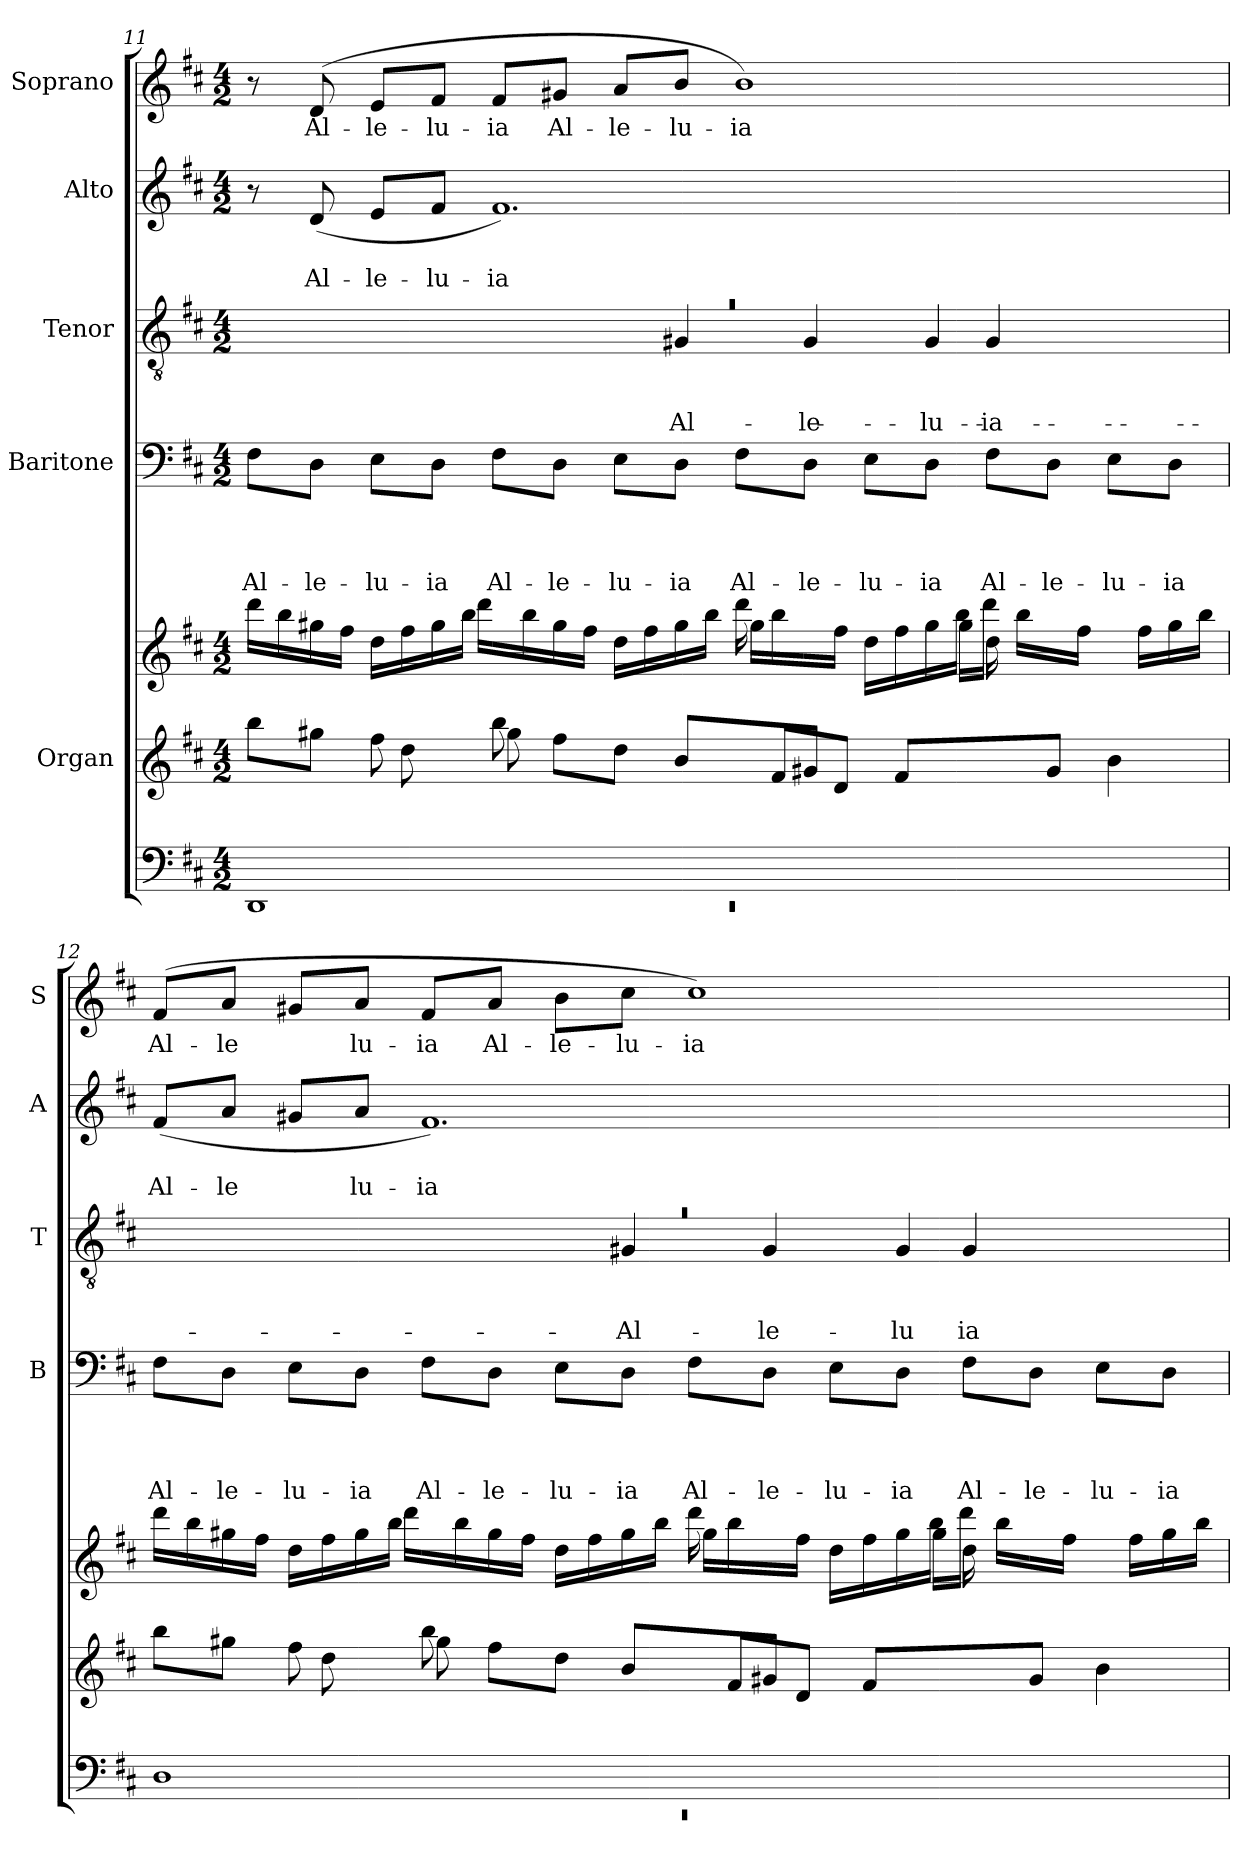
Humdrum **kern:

**kern	**kern	**kern	**kern	**text	**text	**text	**text	**kern	**text	**text	**text	**kern	**text	**text	**kern	**text
*part6	*part5	*part5	*part4	*part4	*part4	*part4	*part4	*part3	*part3	*part3	*part3	*part2	*part2	*part2	*part1	*part1
*staff7	*staff6	*staff5	*staff4	*staff4	*staff4	*staff4	*staff4	*staff3	*staff3	*staff3	*staff3	*staff2	*staff2	*staff2	*staff1	*staff1
*	*I"Organ	*	*I"Baritone	*	*	*	*	*I"Tenor	*	*	*	*I"Alto	*	*	*I"Soprano	*
*	*	*	*I'B	*	*	*	*	*I'T	*	*	*	*I'A	*	*	*I'S	*
!!LO:PB:g=z
*clefF4	*clefG2	*clefG2	*clefF4	*	*	*	*	*clefGv2	*	*	*	*clefG2	*	*	*clefG2	*
*k[f#c#]	*k[f#c#]	*k[f#c#]	*k[f#c#]	*	*	*	*	*k[f#c#]	*	*	*	*k[f#c#]	*	*	*k[f#c#]	*
*D:	*D:	*D:	*D:	*	*	*	*	*D:	*	*	*	*D:	*	*	*D:	*
*M4/2	*M4/2	*M4/2	*M4/2	*	*	*	*	*M4/2	*	*	*	*M4/2	*	*	*M4/2	*
=11	=11	=11	=11	=11	=11	=11	=11	=11	=11	=11	=11	=11	=11	=11	=11	=11
*^	*	*	*	*	*	*	*	*	*	*	*	*	*	*	*	*
!	!LO:N:vis=1	!	!	!	!	!	!	!LO:LY:b	!LO:N:vis=1	!	!	!	!	!	!	!	!
*	*	*^	*^	*	*	*	*	*	*^	*	*	*	*	*	*	*	*
*	*	*	*^	*	*^	*	*	*	*	*	*	*^	*	*	*	*	*	*	*	*
*	*	*	*	*^	*	*	*^	*	*	*	*	*	*	*	*^	*	*	*	*	*	*	*	*
1DD	0rEE	8bb\L	4ryy	2ryy	1ryy	16ddd\LL	4..ryy	1ryy	1ryy	8F#\L	.	.	.	Al-	0ra	2..ryy	1ryy	1.ryy	.	.	.	8r	.	.	8r	.
.	.	.	.	.	.	16bb\	.	.	.	.	.	.	.	.	.	.	.	.	.	.	.	.	.	.	.	.
!	!	!	!	!	!	!	!	!	!	!	!	!	!	!LO:LY:b	!	!	!	!	!	!	!	!	!	!LO:LY:b	!	!LO:LY:b
.	.	8gg#X\J	.	.	.	16gg#X\	.	.	.	8D\J	.	.	.	-le-	.	.	.	.	.	.	.	(<8d/	.	Al-	(8d/	Al-
.	.	.	.	.	.	16ff#\JJ	.	.	.	.	.	.	.	.	.	.	.	.	.	.	.	.	.	.	.	.
!	!	!	!	!	!	!	!	!	!	!	!	!	!	!LO:LY:b	!	!	!	!	!	!	!	!	!	!LO:LY:b	!	!LO:LY:b
.	.	8ff#\	16ryy	.	.	16dd\LL	.	.	.	8E\L	.	.	.	-lu-	.	.	.	.	.	.	.	8e/L	.	-le-	8e/L	-le-
.	.	.	8dd\	.	.	16ff#\	.	.	.	.	.	.	.	.	.	.	.	.	.	.	.	.	.	.	.	.
!	!	!	!	!	!	!	!	!	!	!	!	!	!	!LO:LY:b	!	!	!	!	!	!	!	!	!	!LO:LY:b	!	!LO:LY:b
.	.	1ryy	.	.	.	16gg#\	.	.	.	8D\J	.	.	.	-ia	.	.	.	.	.	.	.	8f#/J	.	-lu-	8f#/J	-lu-
.	.	.	16ryy	.	.	16bb\JJ	16ddd\LL	.	.	.	.	.	.	.	.	.	.	.	.	.	.	.	.	.	.	.
!	!	!	!	!	!	!	!	!	!	!	!	!	!	!LO:LY:b	!	!	!	!	!	!	!	!	!	!LO:LY:b	!	!LO:LY:b
.	.	.	8bb\	8gg#\	.	1.ryy	16ryy	.	.	8F#\L	.	.	.	Al-	.	.	.	.	.	.	.	1.f#)	.	-ia	8f#/L	-ia
.	.	.	.	.	.	.	16bb\	.	.	.	.	.	.	.	.	.	.	.	.	.	.	.	.	.	.	.
!	!	!	!	!	!	!	!	!	!	!	!	!	!	!LO:LY:b	!	!	!	!	!	!	!	!	!	!	!	!LO:LY:b
.	.	.	1ryy	8ff#\L	.	.	16gg#\	.	.	8D\J	.	.	.	-le-	.	.	.	.	.	.	.	.	.	.	8g#X/J	Al-
.	.	.	.	.	.	.	16ff#\JJ	.	.	.	.	.	.	.	.	.	.	.	.	.	.	.	.	.	.	.
!	!	!	!	!	!	!	!	!	!	!	!	!	!	!LO:LY:b	!	!	!	!	!	!	!	!	!	!	!	!LO:LY:b
.	.	.	.	8dd\J	.	.	16dd\LL	.	.	8E\L	.	.	.	-lu-	.	.	.	.	.	.	.	.	.	.	8a/L	-le-
.	.	.	.	.	.	.	16ff#\	.	.	.	.	.	.	.	.	.	.	.	.	.	.	.	.	.	.	.
!	!	!	!	!	!	!	!	!	!	!	!	!	!	!LO:LY:b	!	!	!	!	!	!	!LO:LY:b	!	!	!	!	!LO:LY:b
.	.	.	.	8b/L	.	.	16gg#\	.	.	8D\J	.	.	.	-ia	.	4G#X/	.	.	.	.	Al-	.	.	.	8b/J	-lu-
.	.	.	.	.	.	.	16bb\JJ	.	.	.	.	.	.	.	.	.	.	.	.	.	.	.	.	.	.	.
!	!	!	!	!	!	!	!	!	!	!	!	!	!	!LO:LY:b	!	!	!	!	!	!	!	!	!	!	!	!LO:LY:b
1ryy	.	.	.	8ryy	16ryy	.	16ddd\	16gg#\LL	4..ryy	8F#\L	.	.	.	Al-	.	.	8ryy	.	.	.	.	.	.	.	1b)	-ia
.	.	.	.	.	8f#/L	.	2...ryy	16bb\	.	.	.	.	.	.	.	.	.	.	.	.	.	.	.	.	.	.
!	!	!	!	!	!	!	!	!	!	!	!	!	!	!LO:LY:b	!	!	!	!	!	!	!LO:LY:b	!	!	!	!	!
.	.	.	.	8g#X/J	.	.	.	16ryy	.	8D\J	.	.	.	-le-	.	2..ryy	4G#/	.	.	.	-le-	.	.	.	.	.
.	.	.	.	.	8d/J	.	.	16ff#\JJ	.	.	.	.	.	.	.	.	.	.	.	.	.	.	.	.	.	.
!	!	!	!	!	!	!	!	!	!	!	!	!	!	!LO:LY:b	!	!	!	!	!	!	!	!	!	!	!	!
.	.	.	.	2.ryy	.	.	.	16dd\LL	.	8E\L	.	.	.	-lu-	.	.	.	.	.	.	.	.	.	.	.	.
.	.	.	.	.	8f#/L	.	.	16ff#\	.	.	.	.	.	.	.	.	.	.	.	.	.	.	.	.	.	.
!	!	!	!	!	!	!	!	!	!	!	!	!	!	!LO:LY:b	!	!	!	!	!	!	!LO:LY:b	!	!	!	!	!
.	.	2ryy	.	.	.	.	.	16gg#\	.	8D\J	.	.	.	-ia	.	.	4G#/	.	.	.	-lu-	.	.	.	.	.
.	.	.	.	.	8.ryy	.	.	16bb\JJ	16gg#\LL	.	.	.	.	.	.	.	.	.	.	.	.	.	.	.	.	.
!	!	!	!	!	!	!	!	!	!	!	!	!	!	!LO:LY:b	!	!	!	!	!	!	!LO:LY:b	!	!	!	!	!
.	.	.	.	.	.	.	.	16dd\	16ddd\JJ	8F#\L	.	.	.	Al-	.	.	.	4G#/	.	.	-ia	.	.	.	.	.
.	.	.	.	.	.	.	.	4ryy	16bb\LL	.	.	.	.	.	.	.	.	.	.	.	.	.	.	.	.	.
!	!	!	!	!	!	!	!	!	!	!	!	!	!	!LO:LY:b	!	!	!	!	!	!	!	!	!	!	!	!
.	.	.	4.ryy	.	8g#/J	.	.	.	16ryy	8D\J	.	.	.	-le-	.	.	4.ryy	.	.	.	.	.	.	.	.	.
.	.	.	.	.	.	.	.	.	16ff#\JJ	.	.	.	.	.	.	.	.	.	.	.	.	.	.	.	.	.
!	!	!	!	!	!	!	!	!	!	!	!	!	!	!LO:LY:b	!	!	!	!	!	!	!	!	!	!	!	!
.	.	.	.	.	4b\	.	.	.	4ryy	8E\L	.	.	.	-lu-	.	.	.	4ryy	.	.	.	.	.	.	.	.
.	.	.	.	.	.	.	.	16ff#\LL	.	.	.	.	.	.	.	.	.	.	.	.	.	.	.	.	.	.
!	!	!	!	!	!	!	!	!	!	!	!	!	!	!LO:LY:b	!	!	!	!	!	!	!	!	!	!	!	!
.	.	8ryy	.	.	.	.	.	16gg#\	.	8D\J	.	.	.	-ia	.	.	.	.	.	.	.	.	.	.	.	.
.	.	.	.	.	.	.	.	16bb\JJ	.	.	.	.	.	.	.	.	.	.	.	.	.	.	.	.	.	.
!!LO:LB:g=z
=12	=12	=12	=12	=12	=12	=12	=12	=12	=12	=12	=12	=12	=12	=12	=12	=12	=12	=12	=12	=12	=12	=12	=12	=12	=12	=12
!	!LO:N:vis=1	!	!	!	!	!	!	!	!	!	!	!	!	!LO:LY:b	!LO:N:vis=1	!	!	!	!	!	!	!	!	!LO:LY:b	!	!LO:LY:b
1D	0rEE	8bb\L	4ryy	2ryy	1ryy	16ddd\LL	4..ryy	1ryy	1ryy	8F#\L	.	.	.	Al-	0ra	2..ryy	1ryy	1.ryy	.	.	.	(<8f#/L	.	Al-	(>8f#/L	Al-
.	.	.	.	.	.	16bb\	.	.	.	.	.	.	.	.	.	.	.	.	.	.	.	.	.	.	.	.
!	!	!	!	!	!	!	!	!	!	!	!	!	!	!LO:LY:b	!	!	!	!	!	!	!	!	!	!LO:LY:b	!	!LO:LY:b
.	.	8gg#X\J	.	.	.	16gg#X\	.	.	.	8D\J	.	.	.	-le-	.	.	.	.	.	.	.	8a/J	.	-le	8a/J	-le
.	.	.	.	.	.	16ff#\JJ	.	.	.	.	.	.	.	.	.	.	.	.	.	.	.	.	.	.	.	.
!	!	!	!	!	!	!	!	!	!	!	!	!	!	!LO:LY:b	!	!	!	!	!	!	!	!	!	!	!	!
.	.	8ff#\	16ryy	.	.	16dd\LL	.	.	.	8E\L	.	.	.	-lu-	.	.	.	.	.	.	.	8g#X/L	.	.	8g#X/L	.
.	.	.	8dd\	.	.	16ff#\	.	.	.	.	.	.	.	.	.	.	.	.	.	.	.	.	.	.	.	.
!	!	!	!	!	!	!	!	!	!	!	!	!	!	!LO:LY:b	!	!	!	!	!	!	!	!	!	!LO:LY:b	!	!LO:LY:b
.	.	1ryy	.	.	.	16gg#\	.	.	.	8D\J	.	.	.	-ia	.	.	.	.	.	.	.	8a/J	.	lu-	8a/J	lu-
.	.	.	16ryy	.	.	16bb\JJ	16ddd\LL	.	.	.	.	.	.	.	.	.	.	.	.	.	.	.	.	.	.	.
!	!	!	!	!	!	!	!	!	!	!	!	!	!	!LO:LY:b	!	!	!	!	!	!	!	!	!	!LO:LY:b	!	!LO:LY:b
.	.	.	8bb\	8gg#\	.	1.ryy	16ryy	.	.	8F#\L	.	.	.	Al-	.	.	.	.	.	.	.	1.f#)	.	-ia	8f#/L	-ia
.	.	.	.	.	.	.	16bb\	.	.	.	.	.	.	.	.	.	.	.	.	.	.	.	.	.	.	.
!	!	!	!	!	!	!	!	!	!	!	!	!	!	!LO:LY:b	!	!	!	!	!	!	!	!	!	!	!	!LO:LY:b
.	.	.	1ryy	8ff#\L	.	.	16gg#\	.	.	8D\J	.	.	.	-le-	.	.	.	.	.	.	.	.	.	.	8a/J	Al-
.	.	.	.	.	.	.	16ff#\JJ	.	.	.	.	.	.	.	.	.	.	.	.	.	.	.	.	.	.	.
!	!	!	!	!	!	!	!	!	!	!	!	!	!	!LO:LY:b	!	!	!	!	!	!	!	!	!	!	!	!LO:LY:b
.	.	.	.	8dd\J	.	.	16dd\LL	.	.	8E\L	.	.	.	-lu-	.	.	.	.	.	.	.	.	.	.	8b\L	-le-
.	.	.	.	.	.	.	16ff#\	.	.	.	.	.	.	.	.	.	.	.	.	.	.	.	.	.	.	.
!	!	!	!	!	!	!	!	!	!	!	!	!	!	!LO:LY:b	!	!	!	!	!	!	!LO:LY:b	!	!	!	!	!LO:LY:b
.	.	.	.	8b/L	.	.	16gg#\	.	.	8D\J	.	.	.	-ia	.	4G#X/	.	.	.	.	Al-	.	.	.	8cc#\J	-lu-
.	.	.	.	.	.	.	16bb\JJ	.	.	.	.	.	.	.	.	.	.	.	.	.	.	.	.	.	.	.
!	!	!	!	!	!	!	!	!	!	!	!	!	!	!LO:LY:b	!	!	!	!	!	!	!	!	!	!	!	!LO:LY:b
1ryy	.	.	.	8ryy	16ryy	.	16ddd\	16gg#\LL	4..ryy	8F#\L	.	.	.	Al-	.	.	8ryy	.	.	.	.	.	.	.	1cc#)	-ia
.	.	.	.	.	8f#/L	.	2...ryy	16bb\	.	.	.	.	.	.	.	.	.	.	.	.	.	.	.	.	.	.
!	!	!	!	!	!	!	!	!	!	!	!	!	!	!LO:LY:b	!	!	!	!	!	!	!LO:LY:b	!	!	!	!	!
.	.	.	.	8g#X/J	.	.	.	16ryy	.	8D\J	.	.	.	-le-	.	2..ryy	4G#/	.	.	.	-le-	.	.	.	.	.
.	.	.	.	.	8d/J	.	.	16ff#\JJ	.	.	.	.	.	.	.	.	.	.	.	.	.	.	.	.	.	.
!	!	!	!	!	!	!	!	!	!	!	!	!	!	!LO:LY:b	!	!	!	!	!	!	!	!	!	!	!	!
.	.	.	.	2.ryy	.	.	.	16dd\LL	.	8E\L	.	.	.	-lu-	.	.	.	.	.	.	.	.	.	.	.	.
.	.	.	.	.	8f#/L	.	.	16ff#\	.	.	.	.	.	.	.	.	.	.	.	.	.	.	.	.	.	.
!	!	!	!	!	!	!	!	!	!	!	!	!	!	!LO:LY:b	!	!	!	!	!	!	!LO:LY:b	!	!	!	!	!
.	.	2ryy	.	.	.	.	.	16gg#\	.	8D\J	.	.	.	-ia	.	.	4G#/	.	.	.	-lu-	.	.	.	.	.
.	.	.	.	.	8.ryy	.	.	16bb\JJ	16gg#\LL	.	.	.	.	.	.	.	.	.	.	.	.	.	.	.	.	.
!	!	!	!	!	!	!	!	!	!	!	!	!	!	!LO:LY:b	!	!	!	!	!	!	!LO:LY:b	!	!	!	!	!
.	.	.	.	.	.	.	.	16dd\	16ddd\JJ	8F#\L	.	.	.	Al-	.	.	.	4G#/	.	.	-ia	.	.	.	.	.
.	.	.	.	.	.	.	.	4ryy	16bb\LL	.	.	.	.	.	.	.	.	.	.	.	.	.	.	.	.	.
!	!	!	!	!	!	!	!	!	!	!	!	!	!	!LO:LY:b	!	!	!	!	!	!	!	!	!	!	!	!
.	.	.	4.ryy	.	8g#/J	.	.	.	16ryy	8D\J	.	.	.	-le-	.	.	4.ryy	.	.	.	.	.	.	.	.	.
.	.	.	.	.	.	.	.	.	16ff#\JJ	.	.	.	.	.	.	.	.	.	.	.	.	.	.	.	.	.
!	!	!	!	!	!	!	!	!	!	!	!	!	!	!LO:LY:b	!	!	!	!	!	!	!	!	!	!	!	!
.	.	.	.	.	4b\	.	.	.	4ryy	8E\L	.	.	.	-lu-	.	.	.	4ryy	.	.	.	.	.	.	.	.
.	.	.	.	.	.	.	.	16ff#\LL	.	.	.	.	.	.	.	.	.	.	.	.	.	.	.	.	.	.
!	!	!	!	!	!	!	!	!	!	!	!	!	!	!LO:LY:b	!	!	!	!	!	!	!	!	!	!	!	!
.	.	8ryy	.	.	.	.	.	16gg#\	.	8D\J	.	.	.	-ia	.	.	.	.	.	.	.	.	.	.	.	.
.	.	.	.	.	.	.	.	16bb\JJ	.	.	.	.	.	.	.	.	.	.	.	.	.	.	.	.	.	.
*v	*v	*	*	*	*	*	*	*	*	*	*	*	*	*	*v	*v	*v	*v	*	*	*	*	*	*	*	*
*	*v	*v	*v	*v	*	*	*	*	*	*	*	*	*	*	*	*	*	*	*	*	*	*
*	*	*v	*v	*v	*v	*	*	*	*	*	*	*	*	*	*	*	*	*	*
=	=	=	=	=	=	=	=	=	=	=	=	=	=	=	=	=
*-	*-	*-	*-	*-	*-	*-	*-	*-	*-	*-	*-	*-	*-	*-	*-	*-
